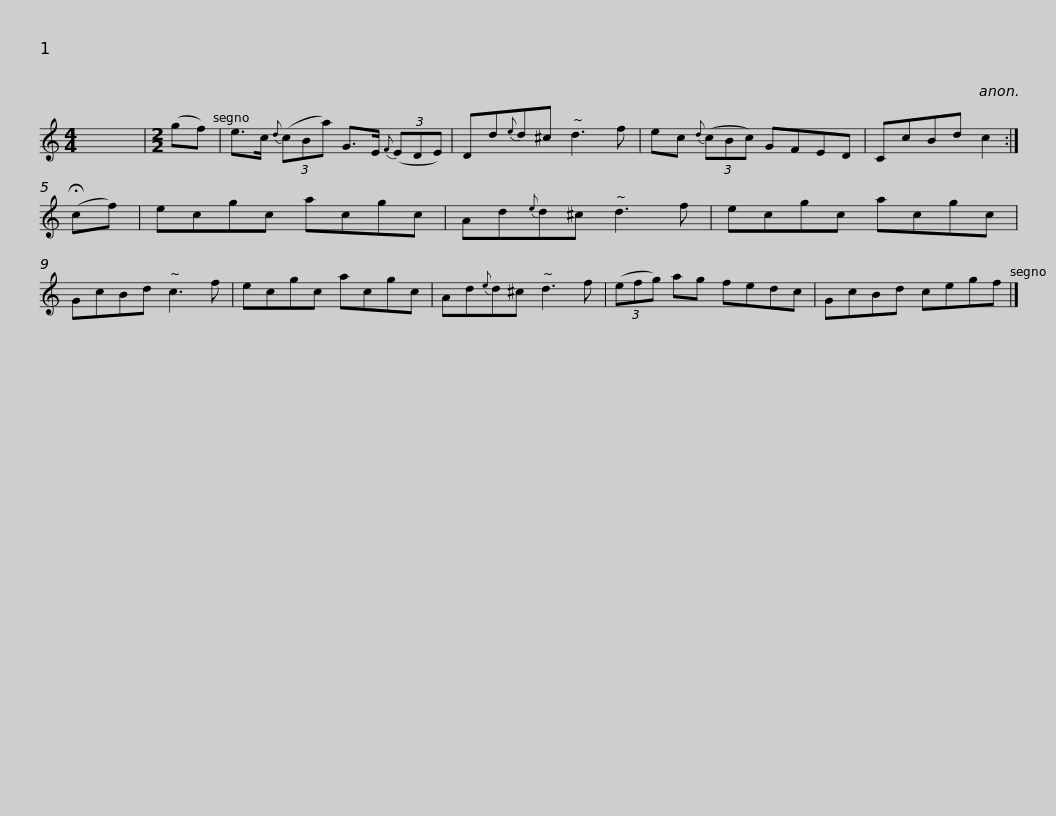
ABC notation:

X:1
L:1/8
M:4/4
I:linebreak $
K:C
V:1 treble
V:1
 x8 |[M:2/2] (gf) | e>c{d} (3(cBa) G>E{F} (3(EDE) | Dd{e}d^c d3 f | ec{d} (3(cBc) GFED | %5
 CcBd c2 :| (!fermata!cf) |$ ecgc acgc | Ad{e}d^c d3 f | ecgc acgc | %10
 GcBd c3 f | ecgc acgc | Ad{e}d^c d3 f |$ (3(efg) ag fedc | GcBd cegf |] %15
